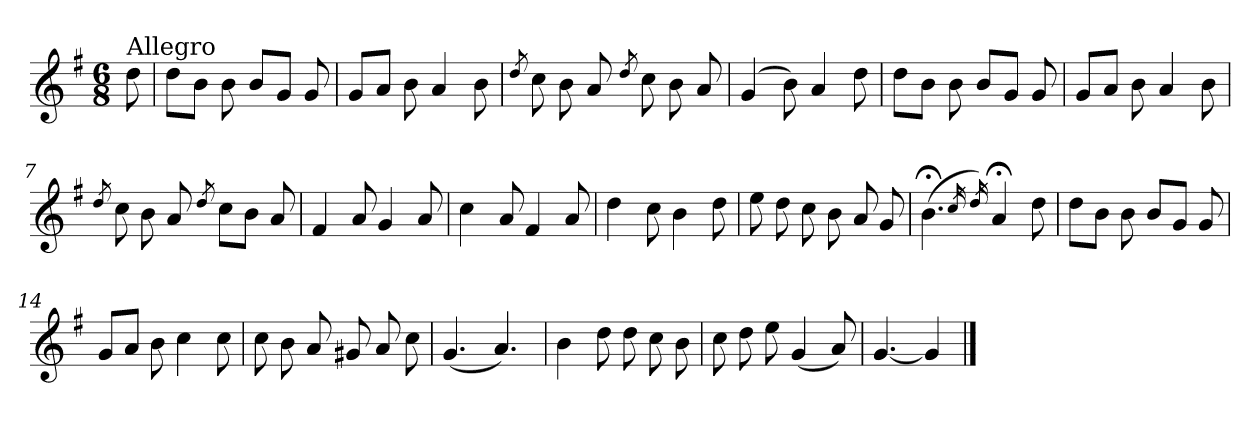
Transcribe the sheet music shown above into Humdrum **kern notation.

**kern
*part1
*staff1
*clefG2
*k[f#]
*G:
*M6/8
=
!LO:TX:a:t=Allegro
8dd\
=1
8dd\L
8b\J
8b\
8b/L
8g/J
8g/
=2
8g/L
8a/J
8b\
4a/
8b\
=3
8qdd/
8cc\
8b\
8a/
8qdd/
8cc\
8b\
8a/
=4
(>4g/
8b\)
4a/
8dd\
=5
8dd\L
8b\J
8b\
8b/L
8g/J
8g/
!!LO:LB:g=z
=6
8g/L
8a/J
8b\
4a/
8b\
=7
8qdd/
8cc\
8b\
8a/
8qdd/
8cc\L
8b\J
8a/
=8
4f#/
8a/
4g/
8a/
=9
4cc\
8a/
4f#/
8a/
=10
4dd\
8cc\
4b\
8dd\
=11
8ee\
8dd\
8cc\
8b\
8a/
8g/
!!LO:LB:g=z
=12
(>4.b;<\
16qcc/
16qdd/)
4a;</
8dd\
=13
8dd\L
8b\J
8b\
8b/L
8g/J
8g/
=14
8g/L
8a/J
8b\
4cc\
8cc\
=15
8cc\
8b\
8a/
8g#X/
8a/
8cc\
=16
(<4.g/
4.a/)
=17
4b\
8dd\
8dd\
8cc\
8b\
=18
8cc\
8dd\
8ee\
(<4g/
8a/)
!!LO:LB:g=z
=19
[4.g/
4g/]
==
*-
